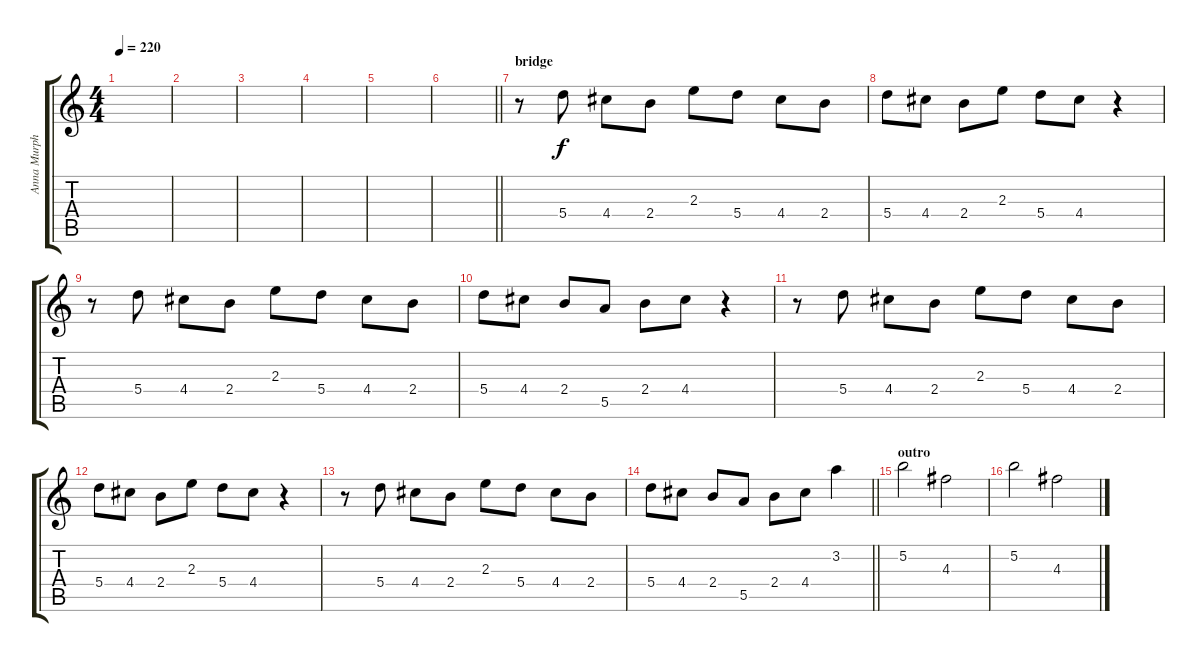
\track ("Anna Murphy" "Anna Murph") {instrument contrabass}
\staff {score tabs}
\tuning (B4 Gb4 D4 A3 E3 B2) {hide}
\ts (4 4)
\tempo 220
\clef g2
\ks c
|
|
|
|
|
\barLineRight lightlight
|
\section ("" "bridge")
r.8{volume 13} 5.4.8 4.4.8 2.4.8 2.3.8 5.4.8 4.4.8 2.4.8 |
5.4.8 4.4.8 2.4.8 2.3.8 5.4.8 4.4.8 r.4 |
r.8 5.4.8 4.4.8 2.4.8 2.3.8 5.4.8 4.4.8 2.4.8 |
5.4.8 4.4.8 2.4.8 5.5.8 2.4.8 4.4.8 r.4 |
r.8{volume 13} 5.4.8 4.4.8 2.4.8 2.3.8 5.4.8 4.4.8 2.4.8 |
5.4.8 4.4.8 2.4.8 2.3.8 5.4.8 4.4.8 r.4 |
r.8 5.4.8 4.4.8 2.4.8 2.3.8 5.4.8 4.4.8 2.4.8 |
\barLineRight lightlight
5.4.8 4.4.8 2.4.8 5.5.8 2.4.8 4.4.8 3.2.4 |
\section ("" "outro")
5.2.2 4.3.2 |
5.2.2 4.3.2
